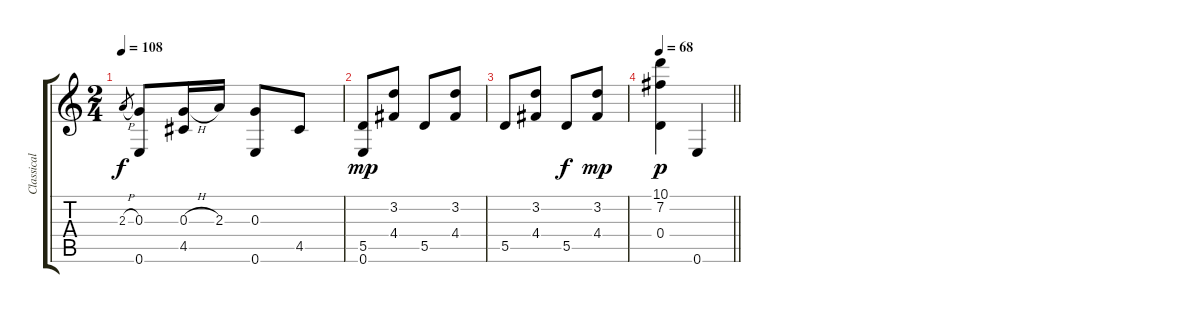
\track ("Classical Guitar" "Classical ") {instrument acousticguitarnylon}
\staff {score tabs}
\tuning (E4 B3 G3 D3 A2 E2) {hide}
\ts (2 4)
\tempo 108
\clef g2
\ks c
2.3{h}.8{gr dy f} (0.3 0.6).8 (0.3{h} 4.5).16 2.3.16 (0.3 0.6).8 4.5.8 |
(5.5 0.6).8{dy mp} (3.2 4.4).8 5.5.8 (3.2 4.4).8 |
5.5.8 (3.2 4.4).8 5.5.8{dy f} (3.2 4.4).8{dy mp} |
\tempo 68
\barLineRight lightlight
(10.1 7.2 0.4).4{dy p} 0.6.4
